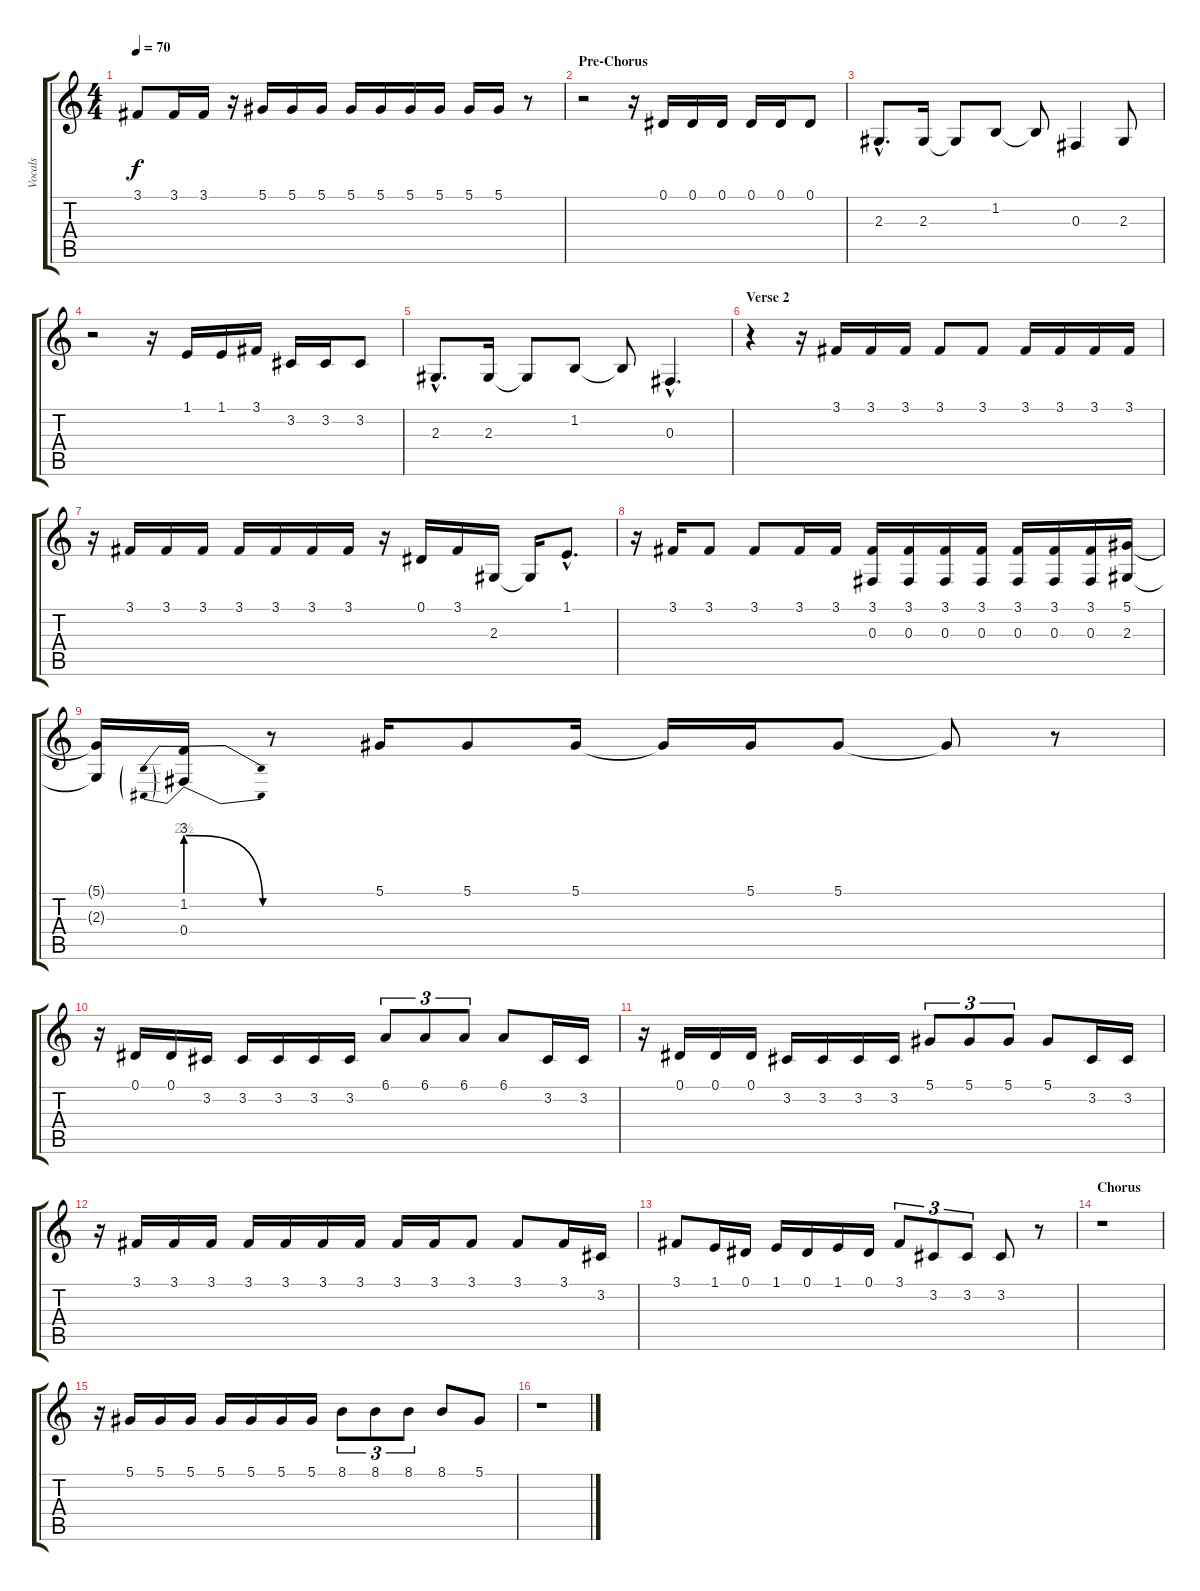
\track ("Vocals" "Vocals") {instrument lead2sawtooth}
\staff {score tabs}
\tuning (Eb4 Bb3 Gb3 Db3 Ab2 Db2) {hide}
\ts (4 4)
\tempo 70
\clef g2
\ks c
3.1.8{dy f} 3.1.16 3.1.16 r.16 5.1.16 5.1.16 5.1.16 5.1.16 5.1.16 5.1.16 5.1.16 5.1.16 5.1.16 r.8 |
\section ("" "Pre-Chorus")
r.2 r.16 0.1.16 0.1.16 0.1.16 0.1.16 0.1.16 0.1.8 |
2.3{hac}.8{d} 2.3.16 2.3{t}.8 1.2.8 1.2{t}.8 0.3.4 2.3.8 |
r.2 r.16 1.1.16 1.1.16 3.1.16 3.2.16 3.2.16 3.2.8 |
2.3{hac}.8{d} 2.3.16 2.3{t}.8 1.2.8 1.2{t}.8 0.3{hac}.4{d} |
\section ("" "Verse 2")
r.4 r.16 3.1.16 3.1.16 3.1.16 3.1.8 3.1.8 3.1.16 3.1.16 3.1.16 3.1.16 |
r.16 3.1.16 3.1.16 3.1.16 3.1.16 3.1.16 3.1.16 3.1.16 r.16 0.1.16 3.1.16 2.3.16 2.3{t}.16 1.1{hac}.8{d} |
r.16 3.1.16 3.1.8 3.1.8 3.1.16 3.1.16 (3.1 0.3).16 (3.1 0.3).16 (3.1 0.3).16 (3.1 0.3).16 (3.1 0.3).16 (3.1 0.3).16 (3.1 0.3).16 (5.1 2.3).16 |
(5.1{t} 2.3{t}).16 (1.2{be (prebendrelease 0 12 60 0)} 0.4{be (prebendrelease 0 10 60 0)}).16 r.8 5.1.16 5.1.8 5.1.16 5.1{t}.16 5.1.16 5.1.8 5.1{t}.8 r.8 |
r.16 0.1.16 0.1.16 3.2.16 3.2.16 3.2.16 3.2.16 3.2.16 6.1.8{tu (3 2)} 6.1.8{tu (3 2)} 6.1.8{tu (3 2)} 6.1.8 3.2.16 3.2.16 |
r.16 0.1.16 0.1.16 0.1.16 3.2.16 3.2.16 3.2.16 3.2.16 5.1.8{tu (3 2)} 5.1.8{tu (3 2)} 5.1.8{tu (3 2)} 5.1.8 3.2.16 3.2.16 |
r.16 3.1.16 3.1.16 3.1.16 3.1.16 3.1.16 3.1.16 3.1.16 3.1.16 3.1.16 3.1.8 3.1.8 3.1.16 3.2.16 |
3.1.8 1.1.16 0.1.16 1.1.16 0.1.16 1.1.16 0.1.16 3.1.8{tu (3 2)} 3.2.8{tu (3 2)} 3.2.8{tu (3 2)} 3.2.8 r.8 |
\section ("" "Chorus")
r.1 |
r.16 5.1.16 5.1.16 5.1.16 5.1.16 5.1.16 5.1.16 5.1.16 8.1.8{tu (3 2)} 8.1.8{tu (3 2)} 8.1.8{tu (3 2)} 8.1.8 5.1.8 |
r.1
